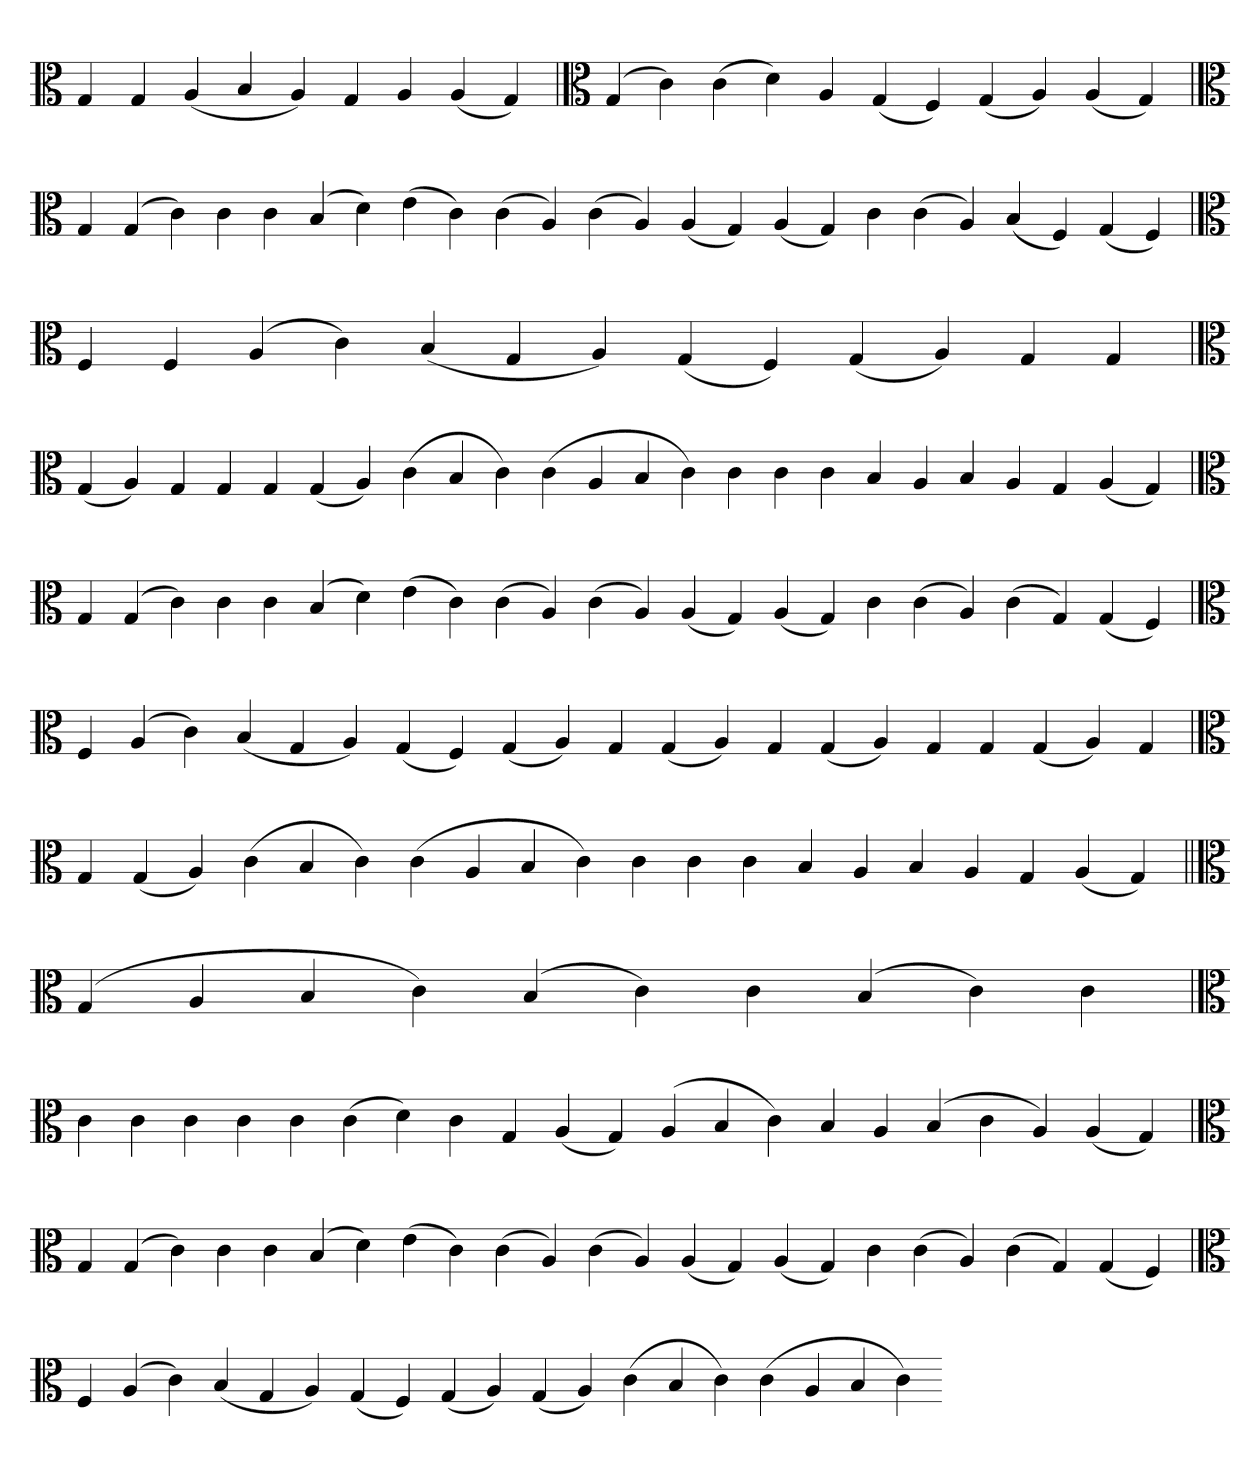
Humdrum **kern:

**kern
*part1
*staff1
*clefC3
=
4G
4G
(4A
4B
4A)
4G
4A
(4A
4G)
=`
*clefC3
(4G
4c)
(4c
4d)
4A
(4G
4F)
(4G
4A)
(4A
4G)
='
*clefC3
4G
(4G
4c)
4c
4c
(4B
4d)
(4e
4c)
(4c
4A)
(4c
4A)
(4A
4G)
(4A
4G)
4c
(4c
4A)
(4B
4F)
(4G
4F)
='
*clefC3
4F
4F
(4A
4c)
(4B
4G
4A)
(4G
4F)
(4G
4A)
4G
4G
=
*clefC3
(4G
4A)
4G
4G
4G
(4G
4A)
(4c
4B
4c)
(4c
4A
4B
4c)
4c
4c
4c
4B
4A
4B
4A
4G
(4A
4G)
='
*clefC3
4G
(4G
4c)
4c
4c
(4B
4d)
(4e
4c)
(4c
4A)
(4c
4A)
(4A
4G)
(4A
4G)
4c
(4c
4A)
(4c
4G)
(4G
4F)
=
*clefC3
4F
(4A
4c)
(4B
4G
4A)
(4G
4F)
(4G
4A)
4G
(4G
4A)
4G
(4G
4A)
4G
4G
(4G
4A)
4G
=`
*clefC3
4G
(4G
4A)
(4c
4B
4c)
(4c
4A
4B
4c)
4c
4c
4c
4B
4A
4B
4A
4G
(4A
4G)
=||
*clefC3
(4G
4A
4B
4c)
(4B
4c)
4c
(4B
4c)
4c
=`
*clefC3
4c
4c
4c
4c
4c
(4c
4d)
4c
4G
(4A
4G)
(4A
4B
4c)
4B
4A
(4B
4c
4A)
(4A
4G)
=
*clefC3
4G
(4G
4c)
4c
4c
(4B
4d)
(4e
4c)
(4c
4A)
(4c
4A)
(4A
4G)
(4A
4G)
4c
(4c
4A)
(4c
4G)
(4G
4F)
='
*clefC3
4F
(4A
4c)
(4B
4G
4A)
(4G
4F)
(4G
4A)
(4G
4A)
(4c
4B
4c)
(4c
4A
4B
4c)
=-
*-
